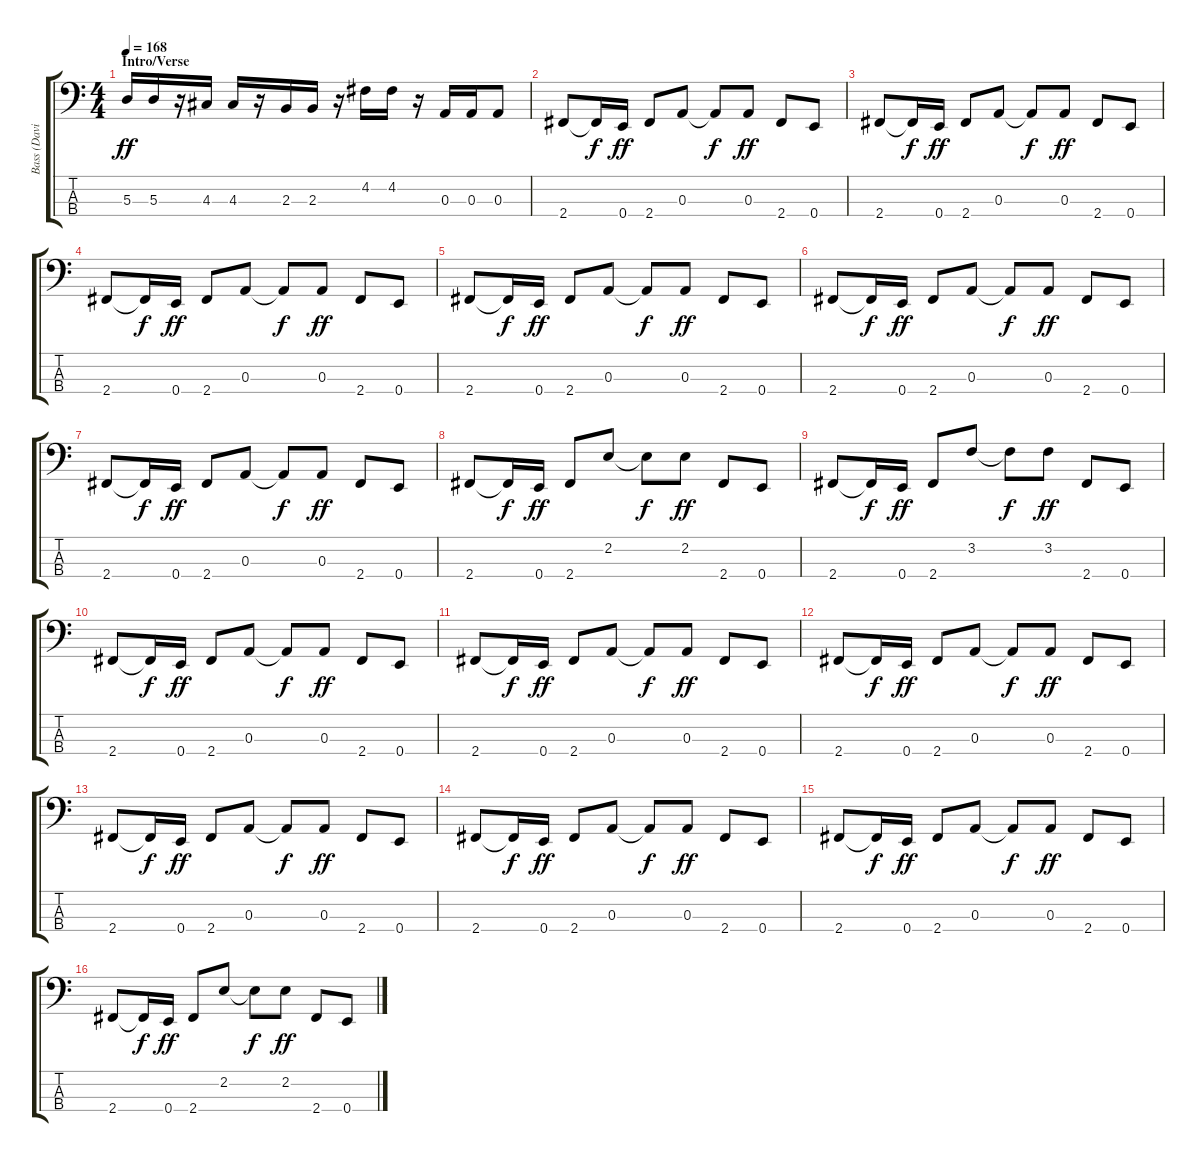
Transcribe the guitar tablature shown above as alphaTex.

\track ("Bass (David Ellefson)" "Bass (Davi") {instrument electricbasspick}
\staff {score tabs}
\tuning (G2 D2 A1 E1) {hide}
\ts (4 4)
\section ("" "Intro/Verse")
\tempo 168
\clef f4
\ks c
5.3.16{dy ff instrument electricbasspick} 5.3.16 r.16 4.3.16 4.3.16 r.16 2.3.16 2.3.16 r.16 4.2.16 4.2.16 r.16 0.3.16 0.3.16 0.3.8 |
2.4.8 2.4{t}.16{dy f} 0.4.16{dy ff} 2.4.8 0.3.8 0.3{t}.8{dy f} 0.3.8{dy ff} 2.4.8 0.4.8 |
2.4.8 2.4{t}.16{dy f} 0.4.16{dy ff} 2.4.8 0.3.8 0.3{t}.8{dy f} 0.3.8{dy ff} 2.4.8 0.4.8 |
2.4.8 2.4{t}.16{dy f} 0.4.16{dy ff} 2.4.8 0.3.8 0.3{t}.8{dy f} 0.3.8{dy ff} 2.4.8 0.4.8 |
2.4.8 2.4{t}.16{dy f} 0.4.16{dy ff} 2.4.8 0.3.8 0.3{t}.8{dy f} 0.3.8{dy ff} 2.4.8 0.4.8 |
2.4.8 2.4{t}.16{dy f} 0.4.16{dy ff} 2.4.8 0.3.8 0.3{t}.8{dy f} 0.3.8{dy ff} 2.4.8 0.4.8 |
2.4.8 2.4{t}.16{dy f} 0.4.16{dy ff} 2.4.8 0.3.8 0.3{t}.8{dy f} 0.3.8{dy ff} 2.4.8 0.4.8 |
2.4.8 2.4{t}.16{dy f} 0.4.16{dy ff} 2.4.8 2.2.8 2.2{t}.8{dy f} 2.2.8{dy ff} 2.4.8 0.4.8 |
2.4.8 2.4{t}.16{dy f} 0.4.16{dy ff} 2.4.8 3.2.8 3.2{t}.8{dy f} 3.2.8{dy ff} 2.4.8 0.4.8 |
2.4.8 2.4{t}.16{dy f} 0.4.16{dy ff} 2.4.8 0.3.8 0.3{t}.8{dy f} 0.3.8{dy ff} 2.4.8 0.4.8 |
2.4.8 2.4{t}.16{dy f} 0.4.16{dy ff} 2.4.8 0.3.8 0.3{t}.8{dy f} 0.3.8{dy ff} 2.4.8 0.4.8 |
2.4.8 2.4{t}.16{dy f} 0.4.16{dy ff} 2.4.8 0.3.8 0.3{t}.8{dy f} 0.3.8{dy ff} 2.4.8 0.4.8 |
2.4.8 2.4{t}.16{dy f} 0.4.16{dy ff} 2.4.8 0.3.8 0.3{t}.8{dy f} 0.3.8{dy ff} 2.4.8 0.4.8 |
2.4.8 2.4{t}.16{dy f} 0.4.16{dy ff} 2.4.8 0.3.8 0.3{t}.8{dy f} 0.3.8{dy ff} 2.4.8 0.4.8 |
2.4.8 2.4{t}.16{dy f} 0.4.16{dy ff} 2.4.8 0.3.8 0.3{t}.8{dy f} 0.3.8{dy ff} 2.4.8 0.4.8 |
2.4.8 2.4{t}.16{dy f} 0.4.16{dy ff} 2.4.8 2.2.8 2.2{t}.8{dy f} 2.2.8{dy ff} 2.4.8 0.4.8
